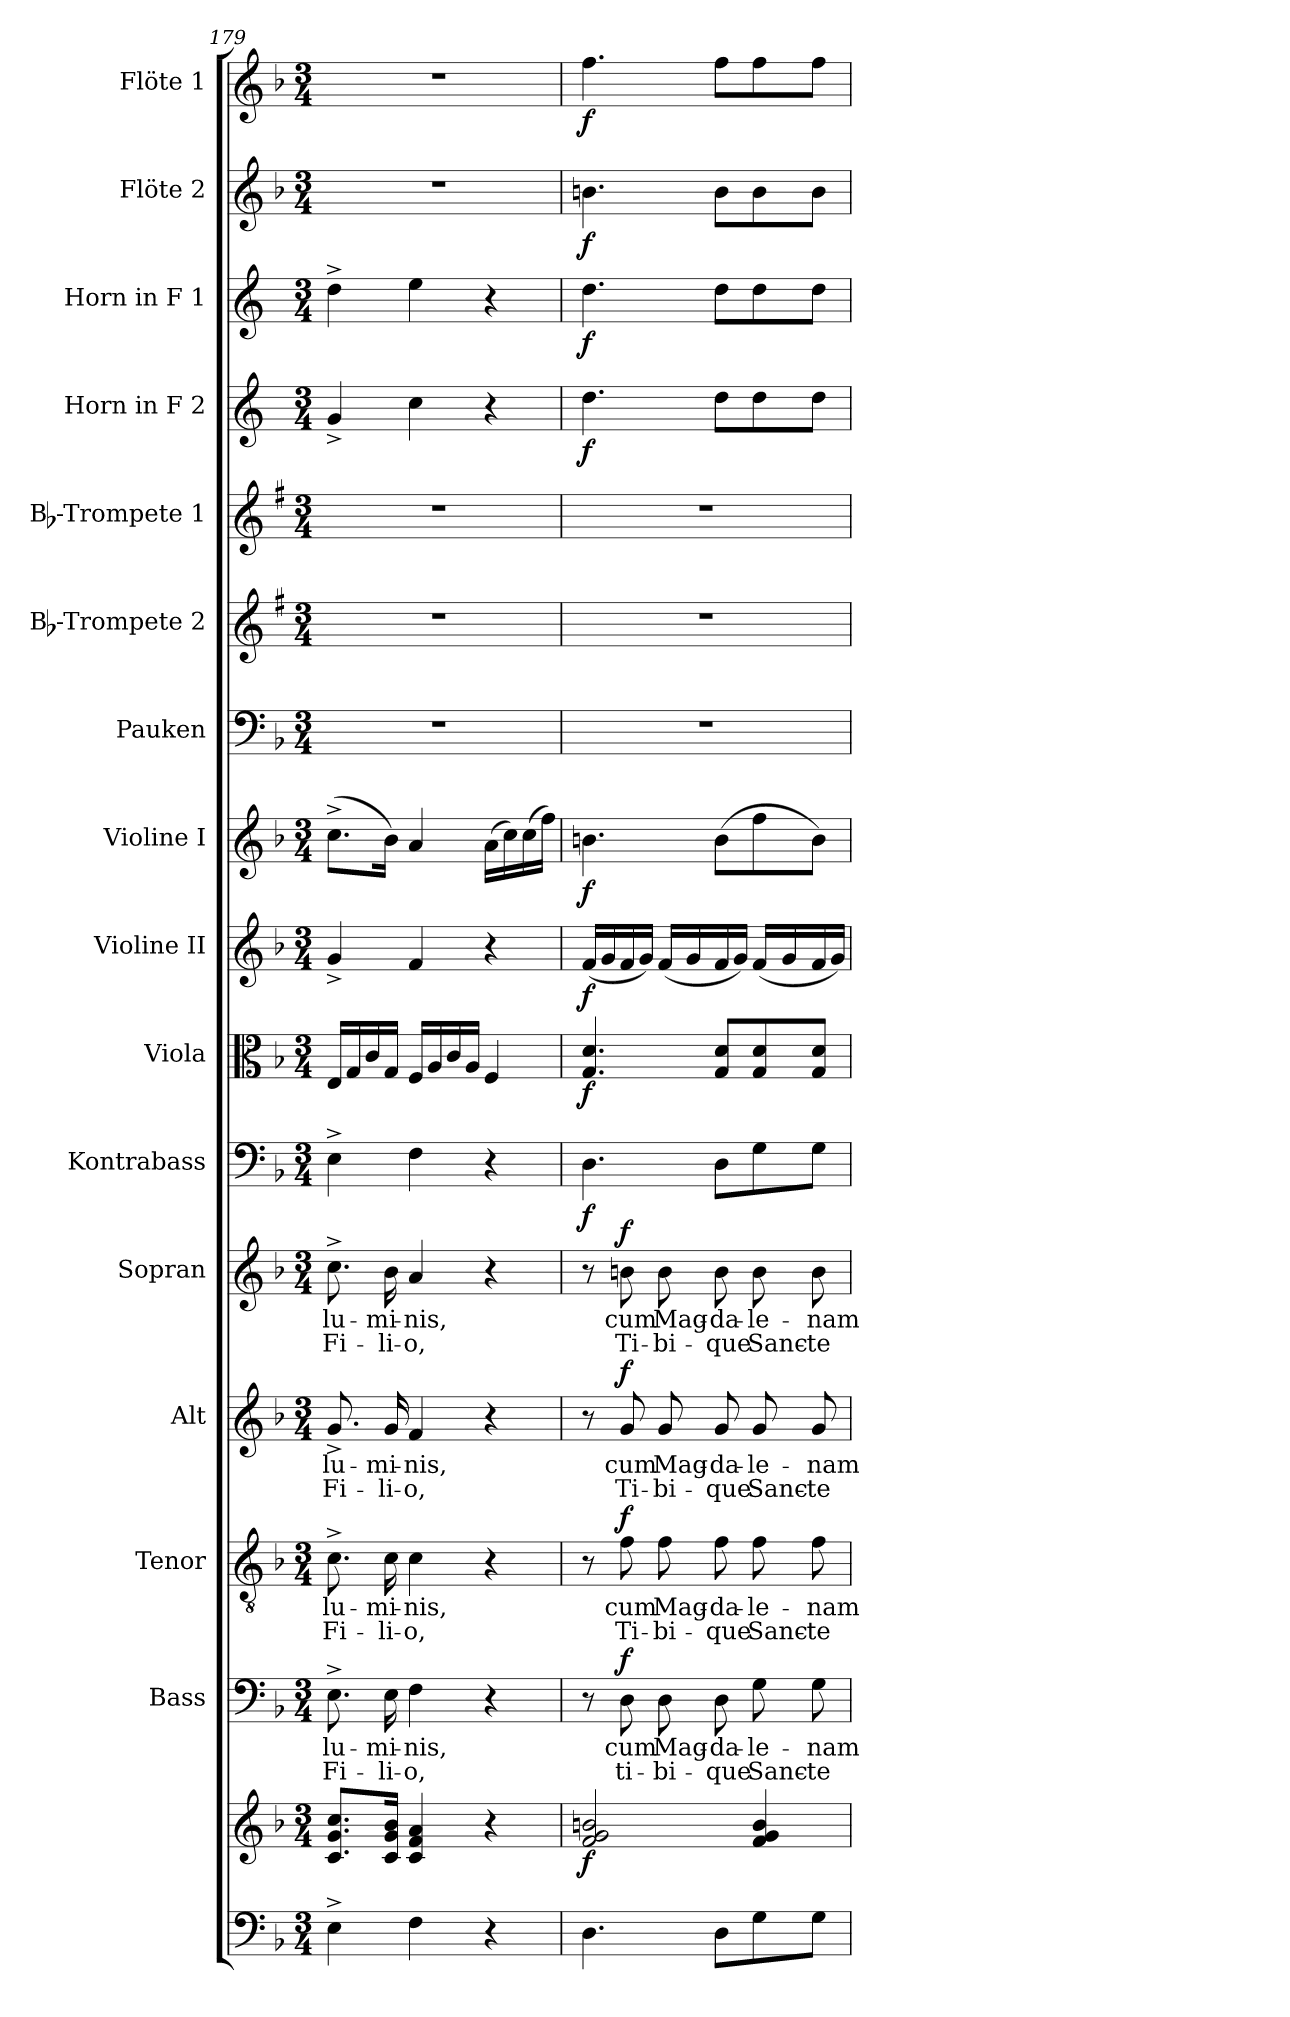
**kern	**kern	**dynam	**kern	**text	**text	**dynam	**kern	**text	**text	**dynam	**kern	**text	**text	**dynam	**kern	**text	**text	**dynam	**kern	**dynam	**kern	**dynam	**kern	**dynam	**kern	**dynam	**kern	**kern	**kern	**kern	**dynam	**kern	**dynam	**kern	**dynam	**kern	**dynam
*part16	*part16	*part16	*part15	*part15	*part15	*part15	*part14	*part14	*part14	*part14	*part13	*part13	*part13	*part13	*part12	*part12	*part12	*part12	*part11	*part11	*part10	*part10	*part9	*part9	*part8	*part8	*part7	*part6	*part5	*part4	*part4	*part3	*part3	*part2	*part2	*part1	*part1
*staff17	*staff16	*staff16/17	*staff15	*staff15	*staff15	*staff15	*staff14	*staff14	*staff14	*staff14	*staff13	*staff13	*staff13	*staff13	*staff12	*staff12	*staff12	*staff12	*staff11	*staff11	*staff10	*staff10	*staff9	*staff9	*staff8	*staff8	*staff7	*staff6	*staff5	*staff4	*staff4	*staff3	*staff3	*staff2	*staff2	*staff1	*staff1
*	*	*	*I"Bass	*	*	*	*I"Tenor	*	*	*	*I"Alt	*	*	*	*I"Sopran	*	*	*	*I"Kontrabass	*	*I"Viola	*	*I"Violine II	*	*I"Violine I	*	*I"Pauken	*I"Bb-Trompete 2	*I"Bb-Trompete 1	*I"Horn in F 2	*	*I"Horn in F 1	*	*I"Flöte 2	*	*I"Flöte 1	*
*	*	*	*I'B.	*	*	*	*I'T.	*	*	*	*I'A.	*	*	*	*I'S.	*	*	*	*I'Kb.	*	*I'Vla.	*	*I'Vl. II	*	*I'Vl. I	*	*I'Pk.	*I'Bb Trp. 2	*I'Bb Trp. 1	*	*	*	*	*I'Fl. 2	*	*I'Fl. 1	*
*clefF4	*clefG2	*	*clefF4	*	*	*	*clefGv2	*	*	*	*clefG2	*	*	*	*clefG2	*	*	*	*clefF4	*	*clefC3	*	*clefG2	*	*clefG2	*	*clefF4	*clefG2	*clefG2	*clefG2	*	*clefG2	*	*clefG2	*	*clefG2	*
*	*	*	*	*	*	*	*	*	*	*	*	*	*	*	*	*	*	*	*ITrd7c12	*	*	*	*	*	*	*	*	*ITrd1c2	*ITrd1c2	*ITrd4c7	*	*ITrd4c7	*	*	*	*	*
*k[b-]	*k[b-]	*	*k[b-]	*	*	*	*k[b-]	*	*	*	*k[b-]	*	*	*	*k[b-]	*	*	*	*k[b-]	*	*k[b-]	*	*k[b-]	*	*k[b-]	*	*k[b-]	*k[b-]	*k[b-]	*k[b-]	*	*k[b-]	*	*k[b-]	*	*k[b-]	*
*F:	*F:	*	*F:	*	*	*	*F:	*	*	*	*F:	*	*	*	*F:	*	*	*	*F:	*	*F:	*	*F:	*	*F:	*	*F:	*F:	*F:	*F:	*	*F:	*	*F:	*	*F:	*
*M3/4	*M3/4	*	*M3/4	*	*	*	*M3/4	*	*	*	*M3/4	*	*	*	*M3/4	*	*	*	*M3/4	*	*M3/4	*	*M3/4	*	*M3/4	*	*M3/4	*M3/4	*M3/4	*M3/4	*	*M3/4	*	*M3/4	*	*M3/4	*
=179	=179	=179	=179	=179	=179	=179	=179	=179	=179	=179	=179	=179	=179	=179	=179	=179	=179	=179	=179	=179	=179	=179	=179	=179	=179	=179	=179	=179	=179	=179	=179	=179	=179	=179	=179	=179	=179
!	!	!	!	!LO:LY:b	!LO:LY:b	!	!	!LO:LY:b	!LO:LY:b	!	!	!LO:LY:b	!LO:LY:b	!	!	!LO:LY:b	!LO:LY:b	!	!	!	!	!	!	!	!	!	!	!	!	!	!	!	!	!	!	!	!
4E^>\	8.c/ 8.g/ 8.cc/L	.	8.E^>\	lu-	Fi-	.	8.c^>\	lu-	Fi-	.	8.g^>/	lu-	Fi-	.	8.cc^>\	lu-	Fi-	.	4EE^>\	.	16E/LL	.	4g^</	.	(>8.cc^>\L	.	2.r	2.r	2.r	4c^</	.	4g^>\	.	2.r	.	2.r	.
.	.	.	.	.	.	.	.	.	.	.	.	.	.	.	.	.	.	.	.	.	16G/	.	.	.	.	.	.	.	.	.	.	.	.	.	.	.	.
.	.	.	.	.	.	.	.	.	.	.	.	.	.	.	.	.	.	.	.	.	16c/	.	.	.	.	.	.	.	.	.	.	.	.	.	.	.	.
!	!	!	!	!LO:LY:b	!LO:LY:b	!	!	!LO:LY:b	!LO:LY:b	!	!	!LO:LY:b	!LO:LY:b	!	!	!LO:LY:b	!LO:LY:b	!	!	!	!	!	!	!	!	!	!	!	!	!	!	!	!	!	!	!	!
.	16c/ 16g/ 16b-/Jk	.	16E\	-mi-	-li-	.	16c\	-mi-	-li-	.	16g/	-mi-	-li-	.	16b-\	-mi-	-li-	.	.	.	16G/JJ	.	.	.	16b-\Jk)	.	.	.	.	.	.	.	.	.	.	.	.
!	!	!	!	!LO:LY:b	!LO:LY:b	!	!	!LO:LY:b	!LO:LY:b	!	!	!LO:LY:b	!LO:LY:b	!	!	!LO:LY:b	!LO:LY:b	!	!	!	!	!	!	!	!	!	!	!	!	!	!	!	!	!	!	!	!
4F\	4c/ 4f/ 4a/	.	4F\	-nis,	-o,	.	4c\	-nis,	-o,	.	4f/	-nis,	-o,	.	4a/	-nis,	-o,	.	4FF\	.	16F/LL	.	4f/	.	4a/	.	.	.	.	4f\	.	4a\	.	.	.	.	.
.	.	.	.	.	.	.	.	.	.	.	.	.	.	.	.	.	.	.	.	.	16A/	.	.	.	.	.	.	.	.	.	.	.	.	.	.	.	.
.	.	.	.	.	.	.	.	.	.	.	.	.	.	.	.	.	.	.	.	.	16c/	.	.	.	.	.	.	.	.	.	.	.	.	.	.	.	.
.	.	.	.	.	.	.	.	.	.	.	.	.	.	.	.	.	.	.	.	.	16A/JJ	.	.	.	.	.	.	.	.	.	.	.	.	.	.	.	.
4r	4r	.	4r	.	.	.	4r	.	.	.	4r	.	.	.	4r	.	.	.	4r	.	4F/	.	4r	.	(>16a\LL	.	.	.	.	4r	.	4r	.	.	.	.	.
.	.	.	.	.	.	.	.	.	.	.	.	.	.	.	.	.	.	.	.	.	.	.	.	.	16cc\)	.	.	.	.	.	.	.	.	.	.	.	.
.	.	.	.	.	.	.	.	.	.	.	.	.	.	.	.	.	.	.	.	.	.	.	.	.	(>16cc\	.	.	.	.	.	.	.	.	.	.	.	.
.	.	.	.	.	.	.	.	.	.	.	.	.	.	.	.	.	.	.	.	.	.	.	.	.	16ff\JJ)	.	.	.	.	.	.	.	.	.	.	.	.
!!LO:PB:g=z
=180	=180	=180	=180	=180	=180	=180	=180	=180	=180	=180	=180	=180	=180	=180	=180	=180	=180	=180	=180	=180	=180	=180	=180	=180	=180	=180	=180	=180	=180	=180	=180	=180	=180	=180	=180	=180	=180
!	!	!LO:DY:b	!	!	!	!	!	!	!	!	!	!	!	!	!	!	!	!	!	!LO:DY:b	!	!LO:DY:b	!	!LO:DY:b	!	!LO:DY:b	!	!	!	!	!LO:DY:b	!	!LO:DY:b	!	!LO:DY:b	!	!LO:DY:b
4.D\	2f/ 2g/ 2bn/	f	8r	.	.	.	8r	.	.	.	8r	.	.	.	8r	.	.	.	4.DD\	f	4.G/ 4.d/	f	(<16f/LL	f	4.bn\	f	2.r	2.r	2.r	4.g\	f	4.g\	f	4.bn\	f	4.ff\	f
.	.	.	.	.	.	.	.	.	.	.	.	.	.	.	.	.	.	.	.	.	.	.	16g/	.	.	.	.	.	.	.	.	.	.	.	.	.	.
!	!	!	!	!LO:LY:b	!LO:LY:b	!LO:DY:a	!	!LO:LY:b	!LO:LY:b	!LO:DY:a	!	!LO:LY:b	!LO:LY:b	!LO:DY:a	!	!LO:LY:b	!LO:LY:b	!LO:DY:a	!	!	!	!	!	!	!	!	!	!	!	!	!	!	!	!	!	!	!
.	.	.	8D\	cum	ti-	f	8f\	cum	Ti-	f	8g/	cum	Ti-	f	8bn\	cum	Ti-	f	.	.	.	.	16f/	.	.	.	.	.	.	.	.	.	.	.	.	.	.
.	.	.	.	.	.	.	.	.	.	.	.	.	.	.	.	.	.	.	.	.	.	.	16g/JJ)	.	.	.	.	.	.	.	.	.	.	.	.	.	.
!	!	!	!	!LO:LY:b	!LO:LY:b	!	!	!LO:LY:b	!LO:LY:b	!	!	!LO:LY:b	!LO:LY:b	!	!	!LO:LY:b	!LO:LY:b	!	!	!	!	!	!	!	!	!	!	!	!	!	!	!	!	!	!	!	!
.	.	.	8D\	Mag-	-bi-	.	8f\	Mag-	-bi-	.	8g/	Mag-	-bi-	.	8b\	Mag-	-bi-	.	.	.	.	.	(<16f/LL	.	.	.	.	.	.	.	.	.	.	.	.	.	.
.	.	.	.	.	.	.	.	.	.	.	.	.	.	.	.	.	.	.	.	.	.	.	16g/	.	.	.	.	.	.	.	.	.	.	.	.	.	.
!	!	!	!	!LO:LY:b	!LO:LY:b	!	!	!LO:LY:b	!LO:LY:b	!	!	!LO:LY:b	!LO:LY:b	!	!	!LO:LY:b	!LO:LY:b	!	!	!	!	!	!	!	!	!	!	!	!	!	!	!	!	!	!	!	!
8D\L	.	.	8D\	-da-	-que	.	8f\	-da-	-que	.	8g/	-da-	-que	.	8b\	-da-	-que	.	8DD\L	.	8G/ 8d/L	.	16f/	.	(>8b\L	.	.	.	.	8g\L	.	8g\L	.	8b\L	.	8ff\L	.
.	.	.	.	.	.	.	.	.	.	.	.	.	.	.	.	.	.	.	.	.	.	.	16g/JJ)	.	.	.	.	.	.	.	.	.	.	.	.	.	.
!	!	!	!	!LO:LY:b	!LO:LY:b	!	!	!LO:LY:b	!LO:LY:b	!	!	!LO:LY:b	!LO:LY:b	!	!	!LO:LY:b	!LO:LY:b	!	!	!	!	!	!	!	!	!	!	!	!	!	!	!	!	!	!	!	!
8G\	4f/ 4g/ 4b/	.	8G\	-le-	Sanc-	.	8f\	-le-	Sanc-	.	8g/	-le-	Sanc-	.	8b\	-le-	Sanc-	.	8GG\	.	8G/ 8d/	.	(<16f/LL	.	8ff\	.	.	.	.	8g\	.	8g\	.	8b\	.	8ff\	.
.	.	.	.	.	.	.	.	.	.	.	.	.	.	.	.	.	.	.	.	.	.	.	16g/	.	.	.	.	.	.	.	.	.	.	.	.	.	.
!	!	!	!	!LO:LY:b	!LO:LY:b	!	!	!LO:LY:b	!LO:LY:b	!	!	!LO:LY:b	!LO:LY:b	!	!	!LO:LY:b	!LO:LY:b	!	!	!	!	!	!	!	!	!	!	!	!	!	!	!	!	!	!	!	!
8G\J	.	.	8G\	-nam	-te	.	8f\	-nam	-te	.	8g/	-nam	-te	.	8b\	-nam	-te	.	8GG\J	.	8G/ 8d/J	.	16f/	.	8b\J)	.	.	.	.	8g\J	.	8g\J	.	8b\J	.	8ff\J	.
.	.	.	.	.	.	.	.	.	.	.	.	.	.	.	.	.	.	.	.	.	.	.	16g/JJ)	.	.	.	.	.	.	.	.	.	.	.	.	.	.
=	=	=	=	=	=	=	=	=	=	=	=	=	=	=	=	=	=	=	=	=	=	=	=	=	=	=	=	=	=	=	=	=	=	=	=	=	=
*-	*-	*-	*-	*-	*-	*-	*-	*-	*-	*-	*-	*-	*-	*-	*-	*-	*-	*-	*-	*-	*-	*-	*-	*-	*-	*-	*-	*-	*-	*-	*-	*-	*-	*-	*-	*-	*-
